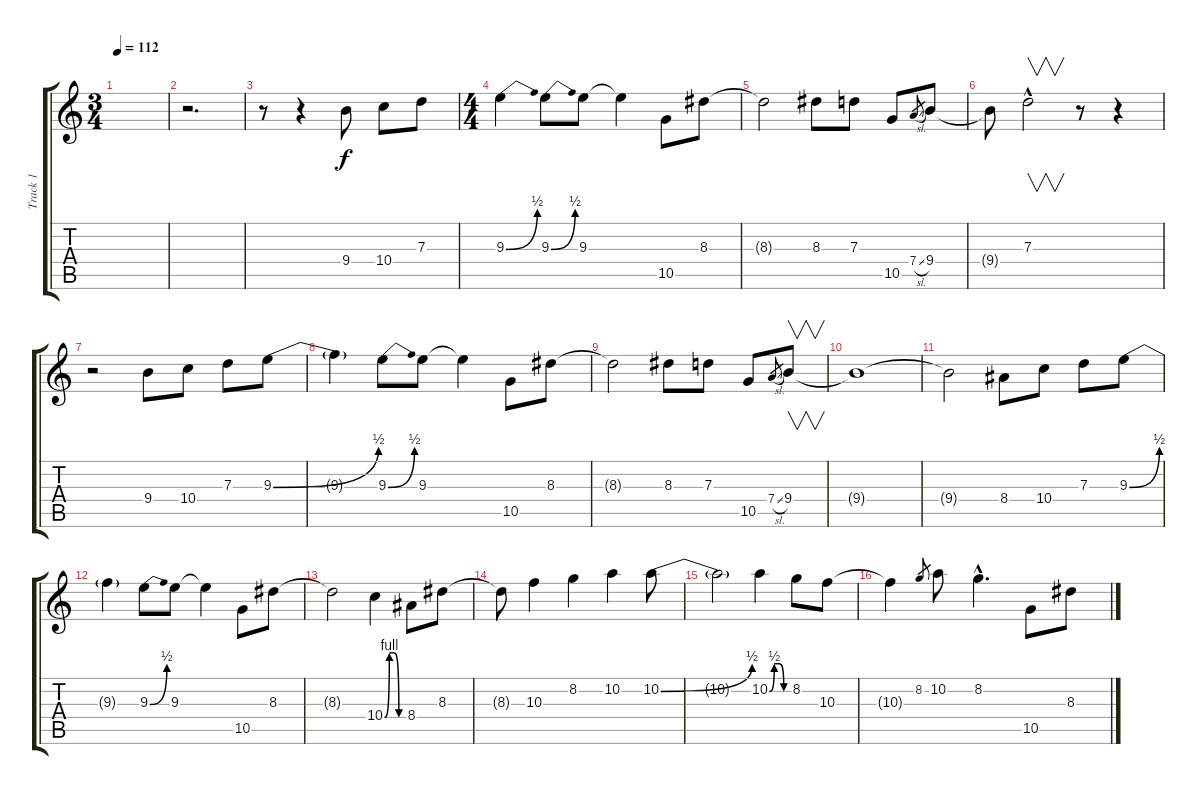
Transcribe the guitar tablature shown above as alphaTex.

\track ("Track 1" "Track 1") {instrument overdrivenguitar}
\staff {score tabs}
\tuning (E4 B3 G3 D3 A2 E2) {hide}
\ts (3 4)
\tempo 112
\clef g2
\ks c
|
r.2{d} |
r.8 r.4 9.4.8 10.4.8 7.3.8 |
\ts (4 4)
9.3{be (bend 0 0 60 2)}.4 9.3{be (bend 0 0 60 2)}.8 9.3.8 9.3{t}.4 10.5.8 8.3.8 |
8.3{t}.2 8.3.8 7.3.8 10.5.8 7.4{sl}.8{gr} 9.4.8 |
9.4{t}.8 7.3{hac}.2{v} r.8 r.4 |
r.2 9.4.8 10.4.8 7.3.8 9.3{be (bend 0 0 60 2)}.8 |
9.3{t}.4 9.3{be (bend 0 0 60 2)}.8 9.3.8 9.3{t}.4 10.5.8 8.3.8 |
8.3{t}.2 8.3.8 7.3.8 10.5.8 7.4{sl}.8{gr} 9.4.8{v} |
9.4{t}.1 |
9.4{t}.2 8.4.8 10.4.8 7.3.8 9.3{be (bend 0 0 60 2)}.8 |
9.3{t}.4 9.3{be (bend 0 0 60 2)}.8 9.3.8 9.3{t}.4 10.5.8 8.3.8 |
8.3{t}.2 10.4{be (custom 0 0 15 4 30 4 45 0 60 0)}.4 8.4.8 8.3.8 |
8.3{t}.8 10.3.4 8.2.4 10.2.4 10.2{be (bend 0 0 60 2)}.8 |
10.2{t}.2 10.2{be (custom 0 0 15 2 30 2 45 0 60 0)}.4 8.2.8 10.3.8 |
10.3{t}.4 8.2.8{gr} 10.2.8 8.2{hac}.4{d} 10.5.8 8.3.8
